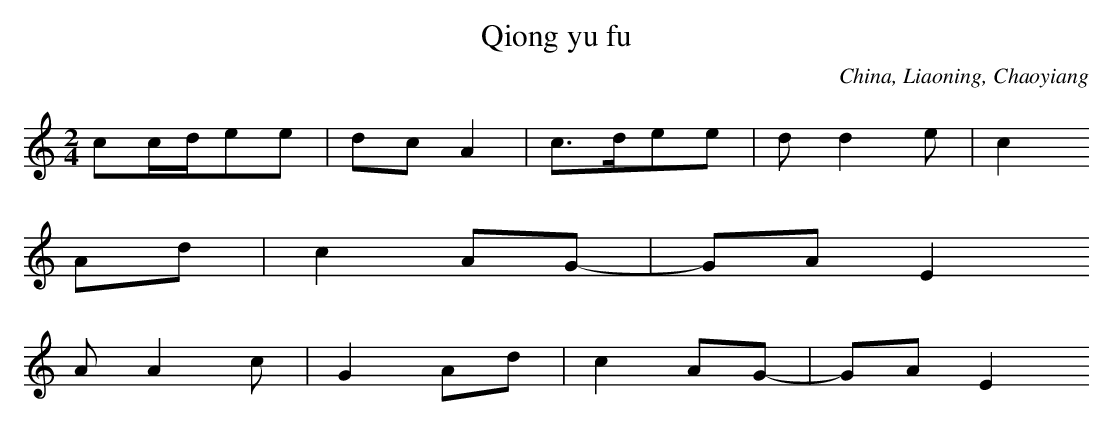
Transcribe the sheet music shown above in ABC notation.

X:1
T: Qiong yu fu
O: China, Liaoning, Chaoyiang
M: 2/4
L: 1/16
K: C
c2cde2e2 | d2c2A4 | c3de2e2 | d2d4e2 | c4
A2d2 | c4A2G2- | G2A2E4
A2A4c2 | G4A2d2 | c4A2G2- | G2A2E4
